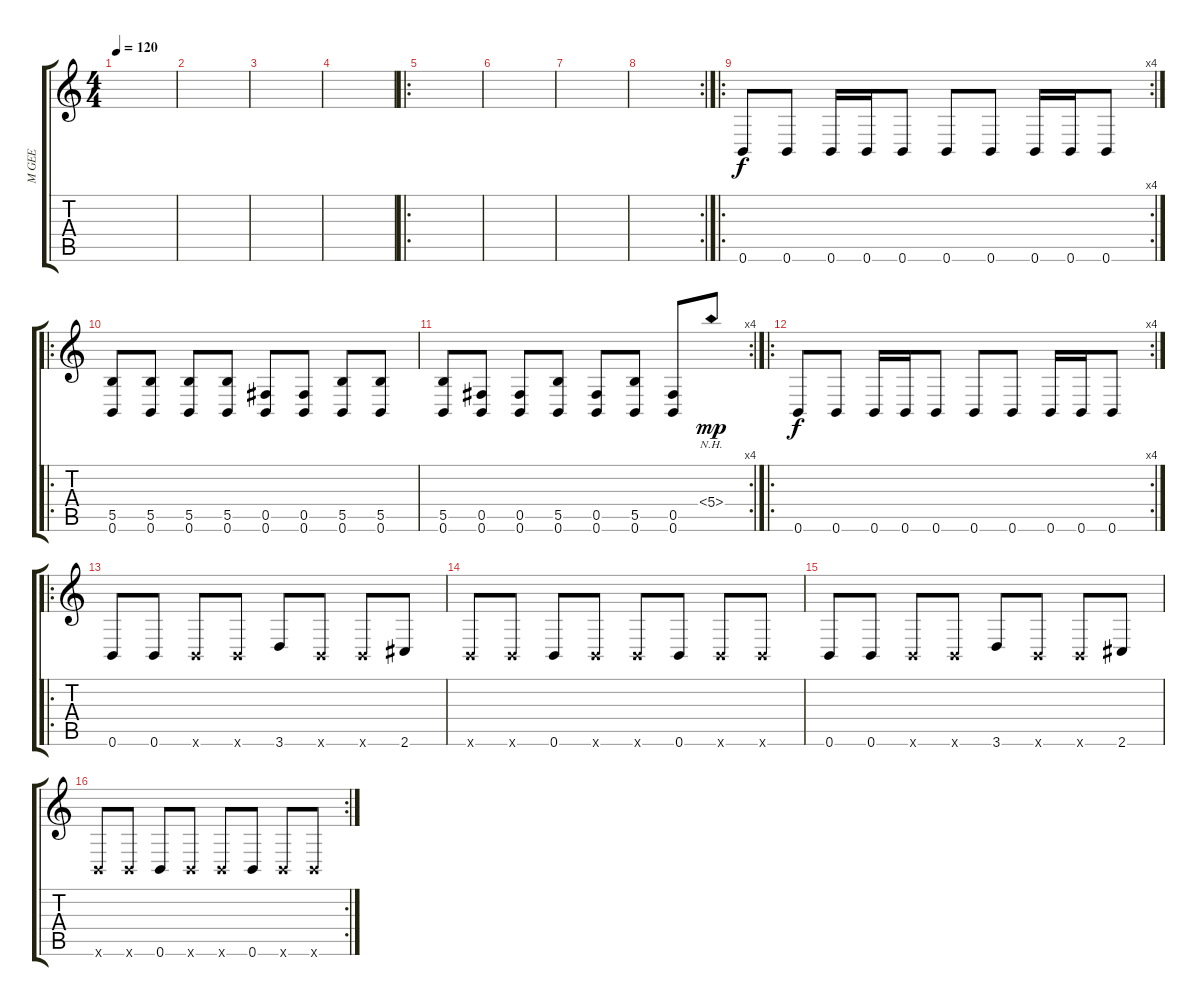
\track ("M GEE" "M GEE") {instrument distortionguitar}
\staff {score tabs}
\tuning (Db4 Ab3 E3 B2 Gb2 B1) {hide}
\ts (4 4)
\tempo 120
\clef g2
\ks c
|
|
|
|
\ro
|
|
|
\rc 2
|
\ro
\rc 4
0.6.8 0.6.8 0.6.16 0.6.16 0.6.8 0.6.8 0.6.8 0.6.16 0.6.16 0.6.8 |
\ro
(5.5 0.6).8 (5.5 0.6).8 (5.5 0.6).8 (5.5 0.6).8 (0.5 0.6).8 (0.5 0.6).8 (5.5 0.6).8 (5.5 0.6).8 |
\rc 4
(5.5 0.6).8 (0.5 0.6).8 (0.5 0.6).8 (5.5 0.6).8 (0.5 0.6).8 (5.5 0.6).8 (0.5 0.6).8 5.4{nh}.8{dy mp} |
\ro
\rc 4
0.6.8{dy f} 0.6.8 0.6.16 0.6.16 0.6.8 0.6.8 0.6.8 0.6.16 0.6.16 0.6.8 |
\ro
0.6.8 0.6.8 0.6{x}.8 0.6{x}.8 3.6.8 0.6{x}.8 0.6{x}.8 2.6.8 |
0.6{x}.8 0.6{x}.8 0.6.8 0.6{x}.8 0.6{x}.8 0.6.8 0.6{x}.8 0.6{x}.8 |
0.6.8 0.6.8 0.6{x}.8 0.6{x}.8 3.6.8 0.6{x}.8 0.6{x}.8 2.6.8 |
\rc 2
0.6{x}.8 0.6{x}.8 0.6.8 0.6{x}.8 0.6{x}.8 0.6.8 0.6{x}.8 0.6{x}.8
